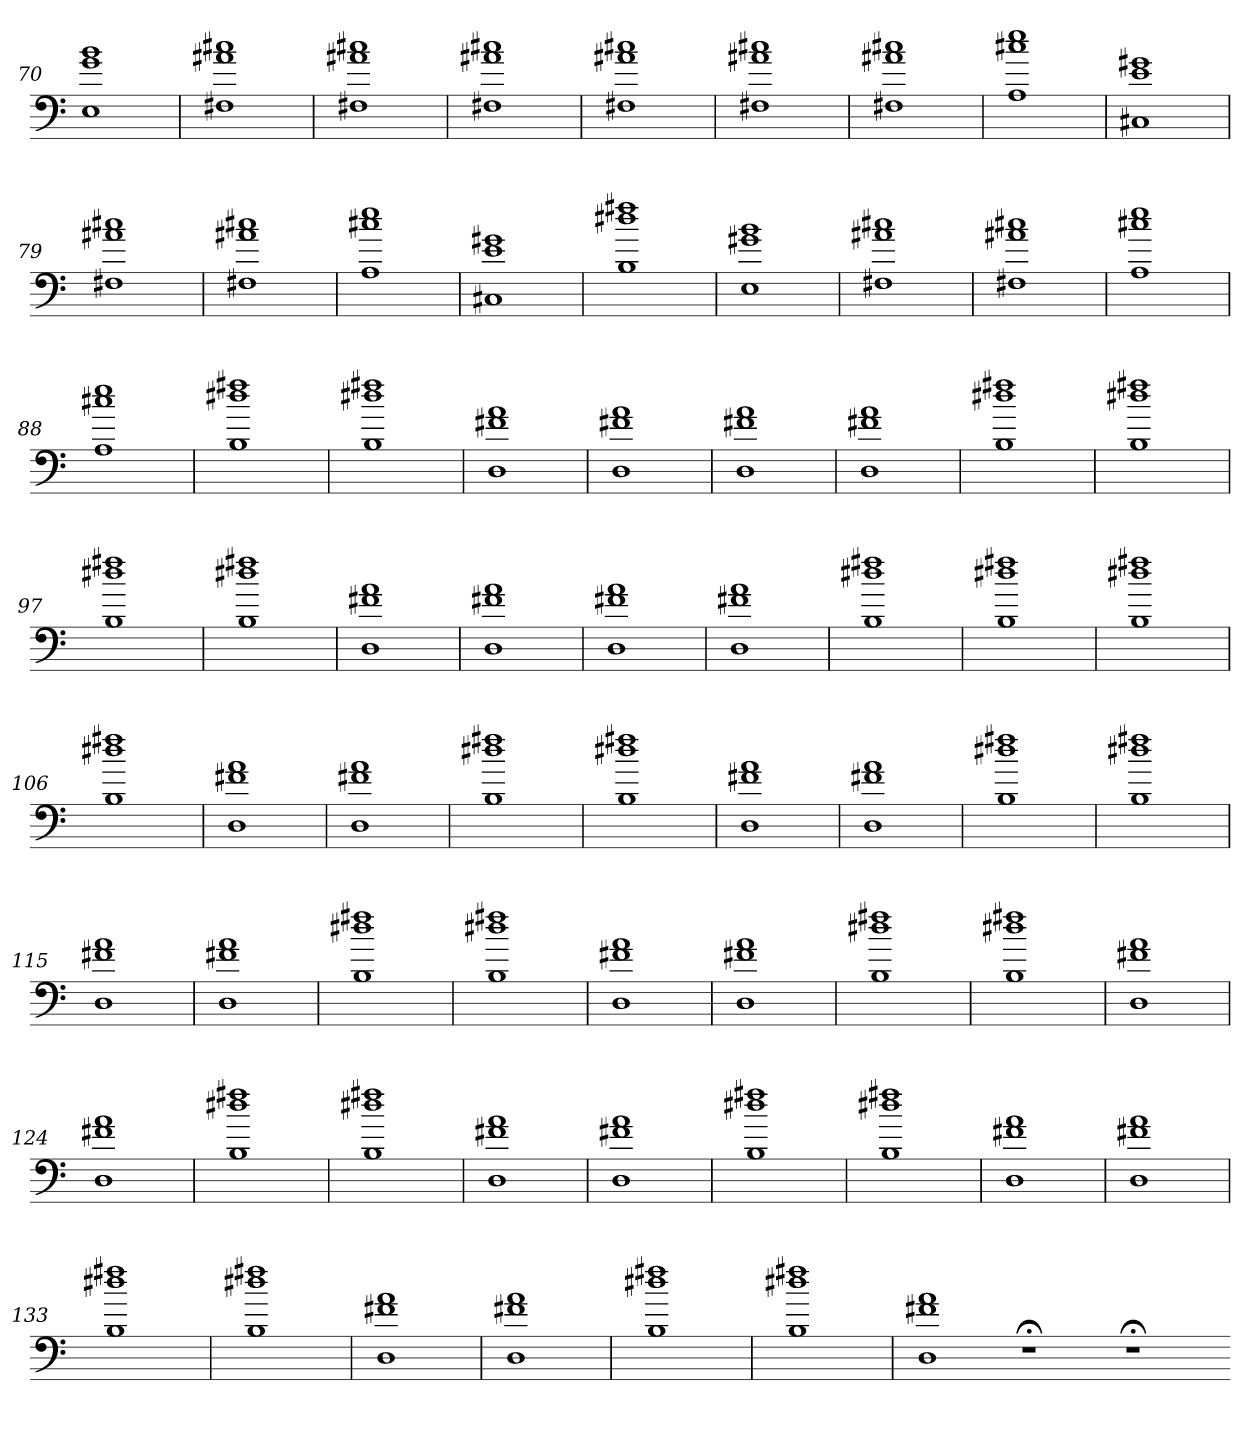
**kern
*part1
*staff1
=70
1E 1g 1b
=71
1F#X 1a#X 1cc#X
=72
1F#X 1a#X 1cc#X
=73
1F#X 1a#X 1cc#X
=74
1F#X 1a#X 1cc#X
=75
1F#X 1a#X 1cc#X
=76
1F#X 1a#X 1cc#X
=77
1A 1cc#X 1ee
=78
1C#X 1e 1g#X
=79
1F#X 1a#X 1cc#X
=80
1F#X 1a#X 1cc#X
=81
1A 1cc#X 1ee
=82
1C#X 1e 1g#X
=83
1B 1dd#X 1ff#X
=84
1E 1g#X 1b
=85
1F#X 1a#X 1cc#X
=86
1F#X 1a#X 1cc#X
=87
1A 1cc#X 1ee
=88
1A 1cc#X 1ee
=89
1B 1dd#X 1ff#X
=90
1B 1dd#X 1ff#X
=91
1D 1f#X 1a
=92
1D 1f#X 1a
=93
1D 1f#X 1a
=94
1D 1f#X 1a
=95
1B 1dd#X 1ff#X
=96
1B 1dd#X 1ff#X
=97
1B 1dd#X 1ff#X
=98
1B 1dd#X 1ff#X
=99
1D 1f#X 1a
=100
1D 1f#X 1a
=101
1D 1f#X 1a
=102
1D 1f#X 1a
=103
1B 1dd#X 1ff#X
=104
1B 1dd#X 1ff#X
=105
1B 1dd#X 1ff#X
=106
1B 1dd#X 1ff#X
=107
1D 1f#X 1a
=108
1D 1f#X 1a
=109
1B 1dd#X 1ff#X
=110
1B 1dd#X 1ff#X
=111
1D 1f#X 1a
=112
1D 1f#X 1a
=113
1B 1dd#X 1ff#X
=114
1B 1dd#X 1ff#X
=115
1D 1f#X 1a
=116
1D 1f#X 1a
=117
1B 1dd#X 1ff#X
=118
1B 1dd#X 1ff#X
=119
1D 1f#X 1a
=120
1D 1f#X 1a
=121
1B 1dd#X 1ff#X
=122
1B 1dd#X 1ff#X
=123
1D 1f#X 1a
=124
1D 1f#X 1a
=125
1B 1dd#X 1ff#X
=126
1B 1dd#X 1ff#X
=127
1D 1f#X 1a
=128
1D 1f#X 1a
=129
1B 1dd#X 1ff#X
=130
1B 1dd#X 1ff#X
=131
1D 1f#X 1a
=132
1D 1f#X 1a
=133
1B 1dd#X 1ff#X
=134
1B 1dd#X 1ff#X
=135
1D 1f#X 1a
=136
1D 1f#X 1a
=137
1B 1dd#X 1ff#X
=138
1B 1dd#X 1ff#X
=139
1D 1f#X 1a
1r;<
1r;<
=-
*-
